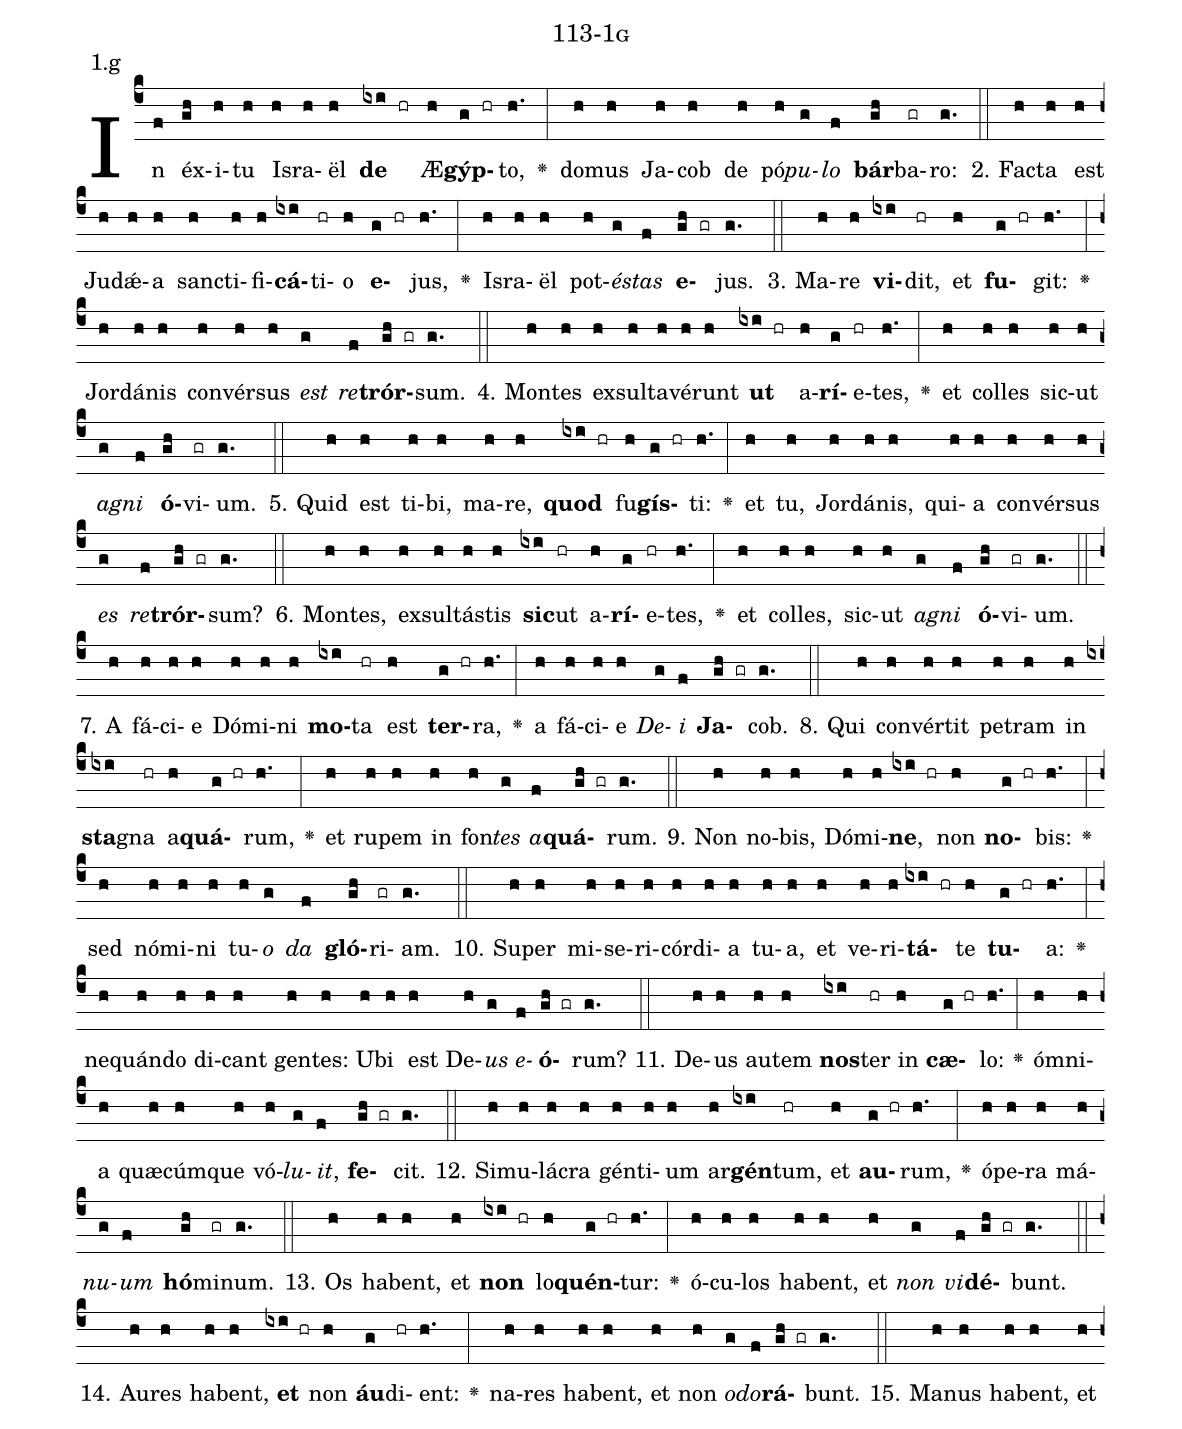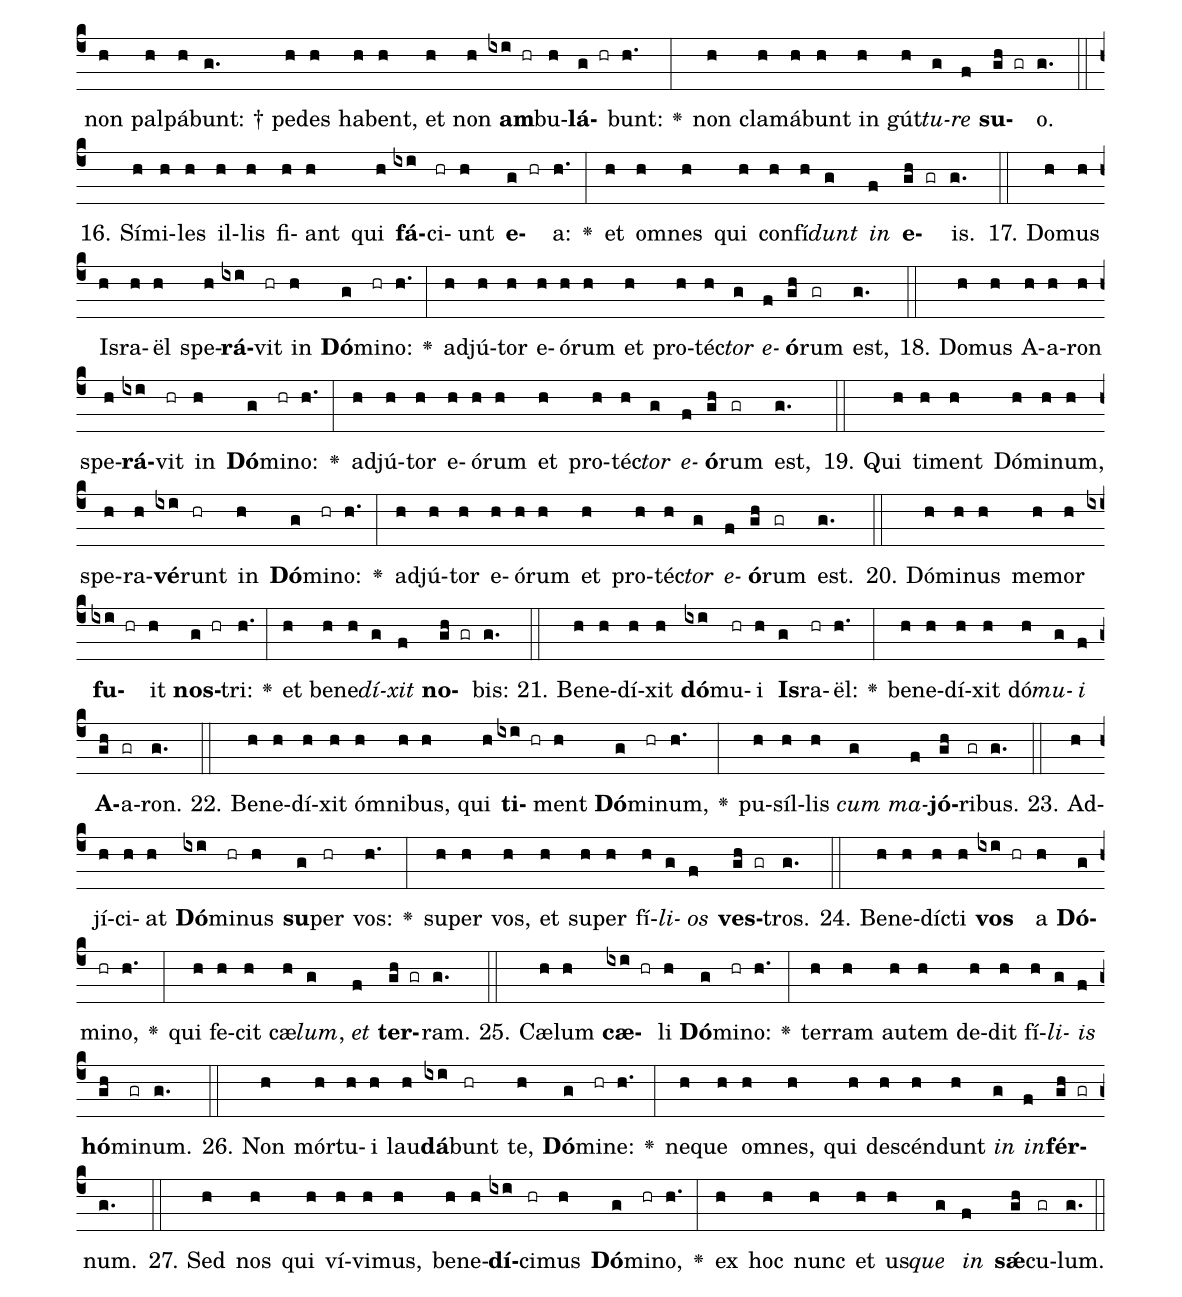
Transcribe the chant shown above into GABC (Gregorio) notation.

name: 113-1g;
annotation: 1.g;
%%
(c4)In(f) éx(gh)i(h)tu(h) Is(h)ra(h)ël(h) <b>de</b>(ixi hr) Æ(h)<b>gýp</b>(g hr)to,(h.) <v>\greheightstar</v>(:) do(h)mus(h) Ja(h)cob(h) de(h) pó(h)<i>pu</i>(g)<i>lo</i>(f) <b>bár</b>(gh)ba(gr)ro:(g.) (::)
2. Fac(h)ta(h) est(h) Ju(h)dǽ(h)a(h) sanc(h)ti(h)fi(h)<b>cá</b>(ixi)ti(hr)o(h) <b>e</b>(g hr)jus,(h.) <v>\greheightstar</v>(:) Is(h)ra(h)ël(h) pot(h)<i>és</i>(g)<i>tas</i>(f) <b>e</b>(gh gr)jus.(g.) (::)
3. Ma(h)re(h) <b>vi</b>(ixi)dit,(hr) et(h) <b>fu</b>(g hr)git:(h.) <v>\greheightstar</v>(:) Jor(h)dá(h)nis(h) con(h)vér(h)sus(h) <i>est</i>(g) <i>re</i>(f)<b>trór</b>(gh gr)sum.(g.) (::)
4. Mon(h)tes(h) ex(h)sul(h)ta(h)vé(h)runt(h) <b>ut</b>(ixi hr) a(h)<b>rí</b>(g)e(hr)tes,(h.) <v>\greheightstar</v>(:) et(h) col(h)les(h) sic(h)ut(h) <i>a</i>(g)<i>gni</i>(f) <b>ó</b>(gh)vi(gr)um.(g.) (::)
5. Quid(h) est(h) ti(h)bi,(h) ma(h)re,(h) <b>quod</b>(ixi hr) fu(h)<b>gís</b>(g hr)ti:(h.) <v>\greheightstar</v>(:) et(h) tu,(h) Jor(h)dá(h)nis,(h) qui(h)a(h) con(h)vér(h)sus(h) <i>es</i>(g) <i>re</i>(f)<b>trór</b>(gh gr)sum?(g.) (::)
6. Mon(h)tes,(h) ex(h)sul(h)tás(h)tis(h) <b>sic</b>(ixi)ut(hr) a(h)<b>rí</b>(g)e(hr)tes,(h.) <v>\greheightstar</v>(:) et(h) col(h)les,(h) sic(h)ut(h) <i>a</i>(g)<i>gni</i>(f) <b>ó</b>(gh)vi(gr)um.(g.) (::)
7. A(h) fá(h)ci(h)e(h) Dó(h)mi(h)ni(h) <b>mo</b>(ixi)ta(hr) est(h) <b>ter</b>(g hr)ra,(h.) <v>\greheightstar</v>(:) a(h) fá(h)ci(h)e(h) <i>De</i>(g)<i>i</i>(f) <b>Ja</b>(gh gr)cob.(g.) (::)
8. Qui(h) con(h)vér(h)tit(h) pe(h)tram(h) in(h) <b>sta</b>(ixi)gna(hr) a(h)<b>quá</b>(g hr)rum,(h.) <v>\greheightstar</v>(:) et(h) ru(h)pem(h) in(h) fon(h)<i>tes</i>(g) <i>a</i>(f)<b>quá</b>(gh gr)rum.(g.) (::)
9. Non(h) no(h)bis,(h) Dó(h)mi(h)<b>ne</b>,(ixi hr) non(h) <b>no</b>(g hr)bis:(h.) <v>\greheightstar</v>(:) sed(h) nó(h)mi(h)ni(h) tu(h)<i>o</i>(g) <i>da</i>(f) <b>gló</b>(gh)ri(gr)am.(g.) (::)
10. Su(h)per(h) mi(h)se(h)ri(h)cór(h)di(h)a(h) tu(h)a,(h) et(h) ve(h)ri(h)<b>tá</b>(ixi hr)te(h) <b>tu</b>(g hr)a:(h.) <v>\greheightstar</v>(:) ne(h)quán(h)do(h) di(h)cant(h) gen(h)tes:(h) U(h)bi(h) est(h) De(h)<i>us</i>(g) <i>e</i>(f)<b>ó</b>(gh gr)rum?(g.) (::)
11. De(h)us(h) au(h)tem(h) <b>nos</b>(ixi)ter(hr) in(h) <b>cæ</b>(g hr)lo:(h.) <v>\greheightstar</v>(:) óm(h)ni(h)a(h) quæ(h)cúm(h)que(h) vó(h)<i>lu</i>(g)<i>it</i>,(f) <b>fe</b>(gh gr)cit.(g.) (::)
12. Si(h)mu(h)lá(h)cra(h) gén(h)ti(h)um(h) ar(h)<b>gén</b>(ixi)tum,(hr) et(h) <b>au</b>(g hr)rum,(h.) <v>\greheightstar</v>(:) ó(h)pe(h)ra(h) má(h)<i>nu</i>(g)<i>um</i>(f) <b>hó</b>(gh)mi(gr)num.(g.) (::)
13. Os(h) ha(h)bent,(h) et(h) <b>non</b>(ixi hr) lo(h)<b>quén</b>(g hr)tur:(h.) <v>\greheightstar</v>(:) ó(h)cu(h)los(h) ha(h)bent,(h) et(h) <i>non</i>(g) <i>vi</i>(f)<b>dé</b>(gh gr)bunt.(g.) (::)
14. Au(h)res(h) ha(h)bent,(h) <b>et</b>(ixi hr) non(h) <b>áu</b>(g)di(hr)ent:(h.) <v>\greheightstar</v>(:) na(h)res(h) ha(h)bent,(h) et(h) non(h) <i>o</i>(g)<i>do</i>(f)<b>rá</b>(gh gr)bunt.(g.) (::)
15. Ma(h)nus(h) ha(h)bent,(h) et(h) non(h) pal(h)pá(h)bunt: †(g.) pe(h)des(h) ha(h)bent,(h) et(h) non(h) <b>am</b>(ixi hr)bu(h)<b>lá</b>(g hr)bunt:(h.) <v>\greheightstar</v>(:) non(h) cla(h)má(h)bunt(h) in(h) gút(h)<i>tu</i>(g)<i>re</i>(f) <b>su</b>(gh gr)o.(g.) (::)
16. Sí(h)mi(h)les(h) il(h)lis(h) fi(h)ant(h) qui(h) <b>fá</b>(ixi)ci(hr)unt(h) <b>e</b>(g hr)a:(h.) <v>\greheightstar</v>(:) et(h) om(h)nes(h) qui(h) con(h)fí(h)<i>dunt</i>(g) <i>in</i>(f) <b>e</b>(gh gr)is.(g.) (::)
17. Do(h)mus(h) Is(h)ra(h)ël(h) spe(h)<b>rá</b>(ixi)vit(hr) in(h) <b>Dó</b>(g)mi(hr)no:(h.) <v>\greheightstar</v>(:) ad(h)jú(h)tor(h) e(h)ó(h)rum(h) et(h) pro(h)téc(h)<i>tor</i>(g) <i>e</i>(f)<b>ó</b>(gh)rum(gr) est,(g.) (::)
18. Do(h)mus(h) A(h)a(h)ron(h) spe(h)<b>rá</b>(ixi)vit(hr) in(h) <b>Dó</b>(g)mi(hr)no:(h.) <v>\greheightstar</v>(:) ad(h)jú(h)tor(h) e(h)ó(h)rum(h) et(h) pro(h)téc(h)<i>tor</i>(g) <i>e</i>(f)<b>ó</b>(gh)rum(gr) est,(g.) (::)
19. Qui(h) ti(h)ment(h) Dó(h)mi(h)num,(h) spe(h)ra(h)<b>vé</b>(ixi)runt(hr) in(h) <b>Dó</b>(g)mi(hr)no:(h.) <v>\greheightstar</v>(:) ad(h)jú(h)tor(h) e(h)ó(h)rum(h) et(h) pro(h)téc(h)<i>tor</i>(g) <i>e</i>(f)<b>ó</b>(gh)rum(gr) est.(g.) (::)
20. Dó(h)mi(h)nus(h) me(h)mor(h) <b>fu</b>(ixi hr)it(h) <b>nos</b>(g hr)tri:(h.) <v>\greheightstar</v>(:) et(h) be(h)ne(h)<i>dí</i>(g)<i>xit</i>(f) <b>no</b>(gh gr)bis:(g.) (::)
21. Be(h)ne(h)dí(h)xit(h) <b>dó</b>(ixi)mu(hr)i(h) <b>Is</b>(g)ra(hr)ël:(h.) <v>\greheightstar</v>(:) be(h)ne(h)dí(h)xit(h) dó(h)<i>mu</i>(g)<i>i</i>(f) <b>A</b>(gh)a(gr)ron.(g.) (::)
22. Be(h)ne(h)dí(h)xit(h) óm(h)ni(h)bus,(h) qui(h) <b>ti</b>(ixi hr)ment(h) <b>Dó</b>(g)mi(hr)num,(h.) <v>\greheightstar</v>(:) pu(h)síl(h)lis(h) <i>cum</i>(g) <i>ma</i>(f)<b>jó</b>(gh)ri(gr)bus.(g.) (::)
23. Ad(h)jí(h)ci(h)at(h) <b>Dó</b>(ixi)mi(hr)nus(h) <b>su</b>(g)per(hr) vos:(h.) <v>\greheightstar</v>(:) su(h)per(h) vos,(h) et(h) su(h)per(h) fí(h)<i>li</i>(g)<i>os</i>(f) <b>ves</b>(gh gr)tros.(g.) (::)
24. Be(h)ne(h)díc(h)ti(h) <b>vos</b>(ixi hr) a(h) <b>Dó</b>(g)mi(hr)no,(h.) <v>\greheightstar</v>(:) qui(h) fe(h)cit(h) cæ(h)<i>lum</i>,(g) <i>et</i>(f) <b>ter</b>(gh gr)ram.(g.) (::)
25. Cæ(h)lum(h) <b>cæ</b>(ixi hr)li(h) <b>Dó</b>(g)mi(hr)no:(h.) <v>\greheightstar</v>(:) ter(h)ram(h) au(h)tem(h) de(h)dit(h) fí(h)<i>li</i>(g)<i>is</i>(f) <b>hó</b>(gh)mi(gr)num.(g.) (::)
26. Non(h) mór(h)tu(h)i(h) lau(h)<b>dá</b>(ixi)bunt(hr) te,(h) <b>Dó</b>(g)mi(hr)ne:(h.) <v>\greheightstar</v>(:) ne(h)que(h) om(h)nes,(h) qui(h) de(h)scén(h)dunt(h) <i>in</i>(g) <i>in</i>(f)<b>fér</b>(gh gr)num.(g.) (::)
27. Sed(h) nos(h) qui(h) ví(h)vi(h)mus,(h) be(h)ne(h)<b>dí</b>(ixi)ci(hr)mus(h) <b>Dó</b>(g)mi(hr)no,(h.) <v>\greheightstar</v>(:) ex(h) hoc(h) nunc(h) et(h) us(h)<i>que</i>(g) <i>in</i>(f) <b>sǽ</b>(gh)cu(gr)lum.(g.) (::)
